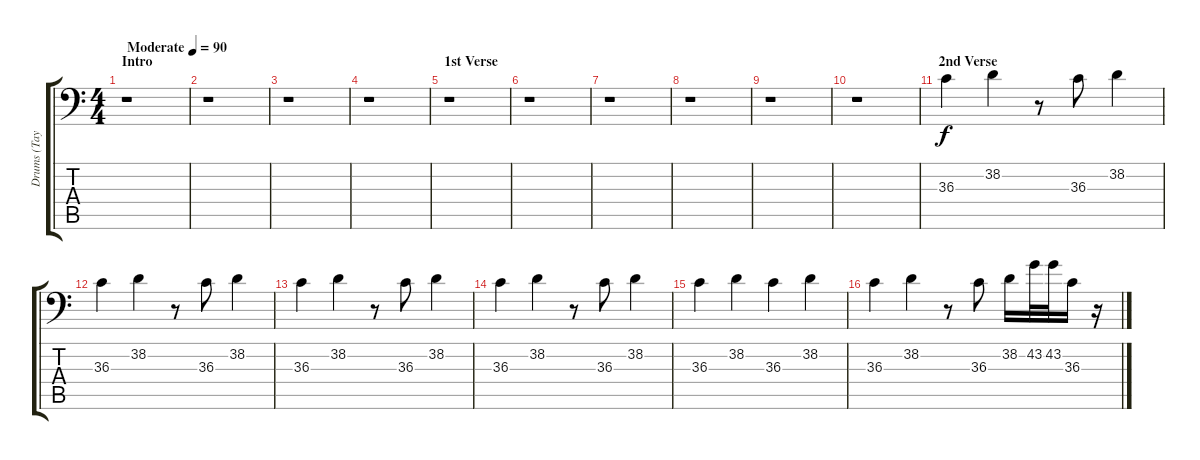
\track ("Drums (Taylor)" "Drums (Tay") {instrument acousticgrandpiano}
\staff {score tabs}
\tuning (C-1 C-1 C-1 C-1 C-1 C-1) {hide}
\ts (4 4)
\section ("" "Intro")
\tempo (90 "Moderate")
\clef f4
\ks c
r.1{dy f instrument acousticgrandpiano} |
r.1 |
r.1 |
r.1 |
\section ("" "1st Verse")
r.1 |
r.1 |
r.1 |
r.1 |
r.1 |
r.1 |
\section ("" "2nd Verse")
36.3.4 38.2.4 r.8 36.3.8 38.2.4 |
36.3.4 38.2.4 r.8 36.3.8 38.2.4 |
36.3.4 38.2.4 r.8 36.3.8 38.2.4 |
36.3.4 38.2.4 r.8 36.3.8 38.2.4 |
36.3.4 38.2.4 36.3.4 38.2.4 |
36.3.4 38.2.4 r.8 36.3.8 38.2.16 43.2.32 43.2.32 36.3.16 r.16
